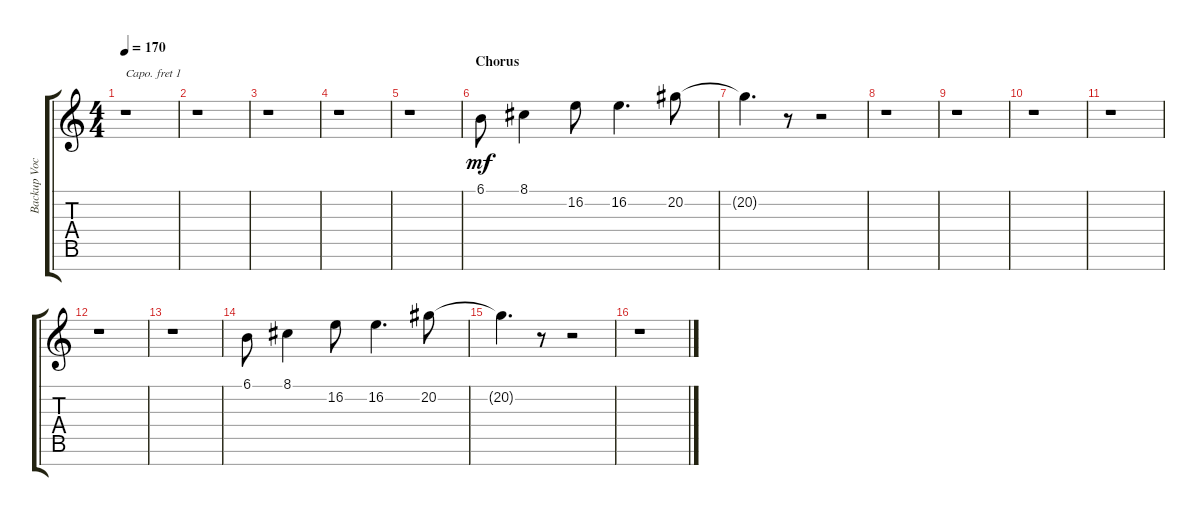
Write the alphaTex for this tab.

\track ("Backup Vocals - Sebastien Lefebre" "Backup Voc") {instrument synthbrass1}
\staff {score tabs}
\capo 1
\tuning (E4 B3 G3 D3 A2 E2 B1) {hide}
\ts (4 4)
\tempo 170
\clef g2
\ks c
r.1{dy mf} |
r.1 |
r.1 |
r.1 |
r.1 |
\section ("" "Chorus")
6.1.8 8.1.4 16.2.8 16.2.4{d} 20.2.8 |
20.2{t}.4{d} r.8 r.2 |
r.1 |
r.1 |
r.1 |
r.1 |
r.1 |
r.1 |
6.1.8 8.1.4 16.2.8 16.2.4{d} 20.2.8 |
20.2{t}.4{d} r.8 r.2 |
r.1
